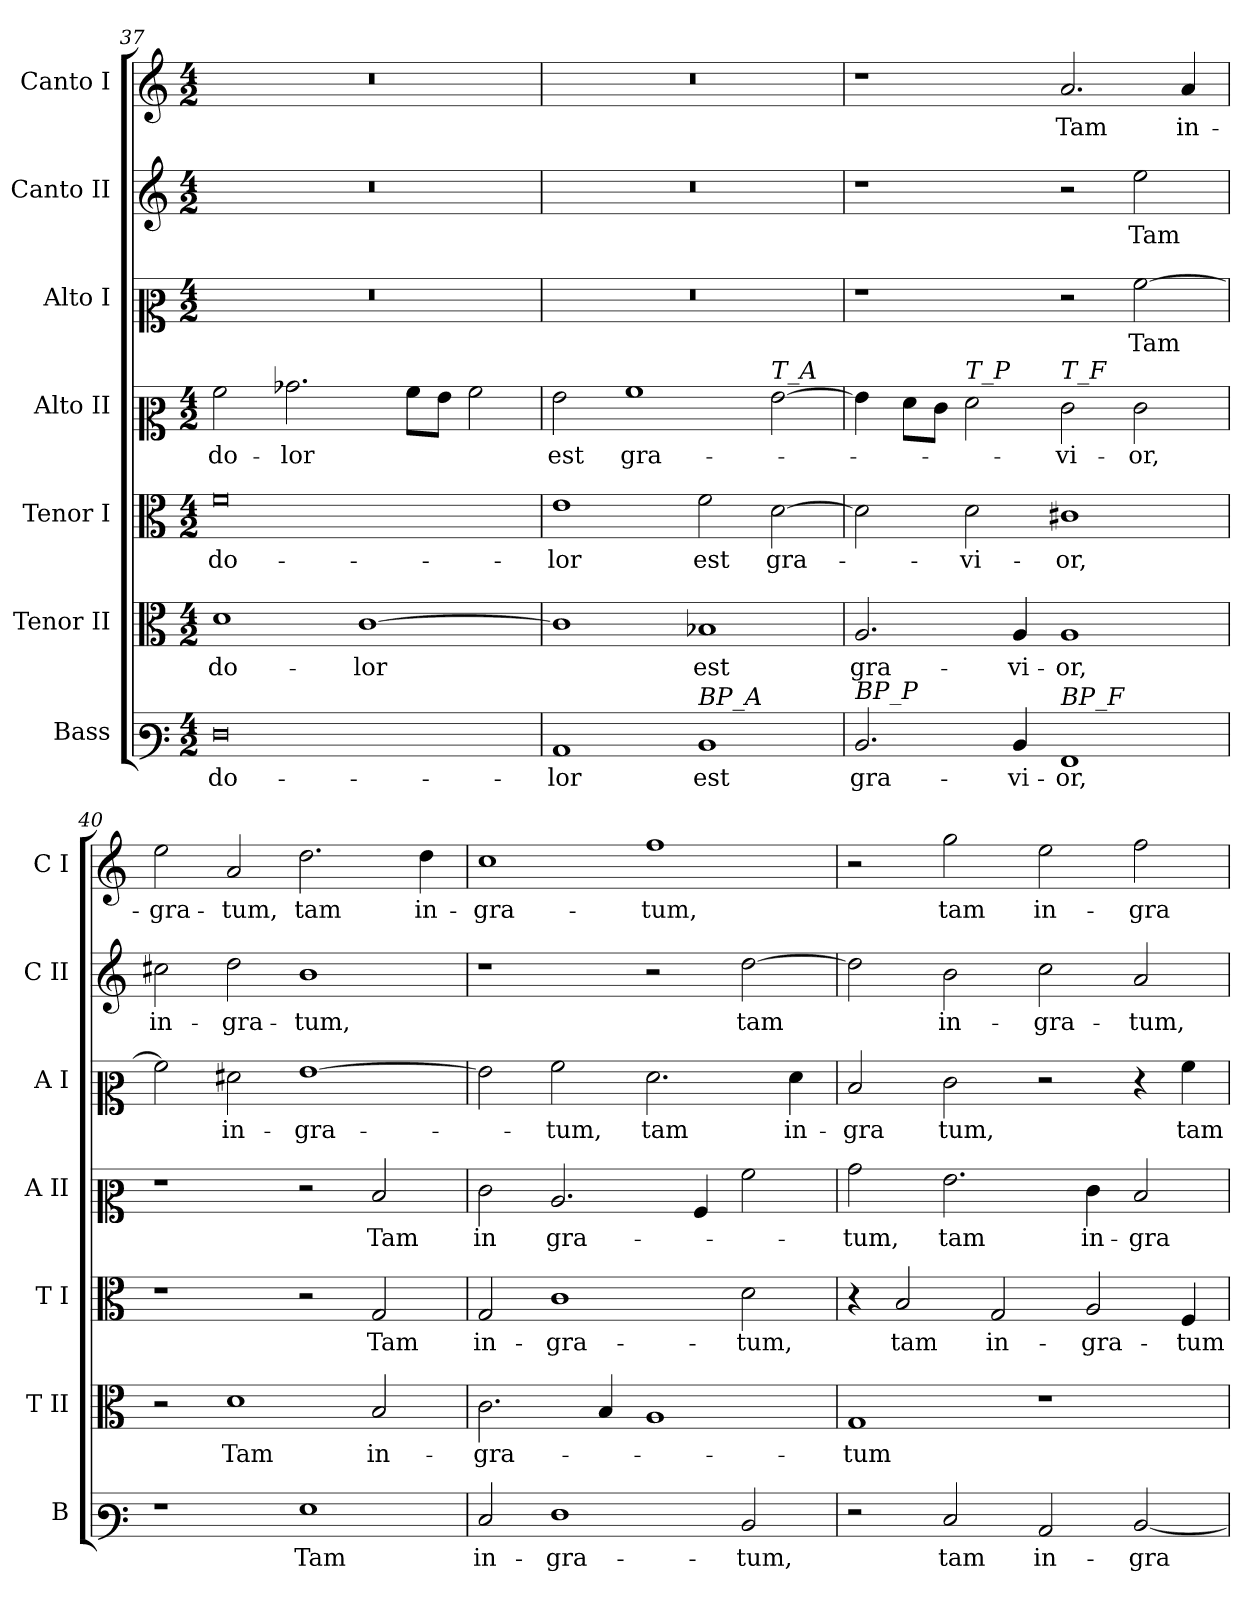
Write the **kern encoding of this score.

**kern	**text	**kern	**text	**kern	**text	**kern	**text	**kern	**text	**kern	**text	**kern	**text
*part7	*part7	*part6	*part6	*part5	*part5	*part4	*part4	*part3	*part3	*part2	*part2	*part1	*part1
*staff7	*staff7	*staff6	*staff6	*staff5	*staff5	*staff4	*staff4	*staff3	*staff3	*staff2	*staff2	*staff1	*staff1
*I"Bass	*	*I"Tenor II	*	*I"Tenor I	*	*I"Alto II	*	*I"Alto I	*	*I"Canto II	*	*I"Canto I	*
*I'B	*	*I'T II	*	*I'T I	*	*I'A II	*	*I'A I	*	*I'C II	*	*I'C I	*
*clefF3	*	*clefC3	*	*clefC3	*	*clefC2	*	*clefC2	*	*clefG2	*	*clefG2	*
*k[]	*	*k[]	*	*k[]	*	*k[]	*	*k[]	*	*k[]	*	*k[]	*
*M4/2	*	*M4/2	*	*M4/2	*	*M4/2	*	*M4/2	*	*M4/2	*	*M4/2	*
=37	=37	=37	=37	=37	=37	=37	=37	=37	=37	=37	=37	=37	=37
!	!LO:LY:b	!	!LO:LY:b	!	!LO:LY:b	!	!LO:LY:b	!	!	!	!	!	!
0F	do-	1d	do-	0f	do-	2a\	do-	0r	.	0r	.	0r	.
!	!	!	!	!	!	!	!LO:LY:b	!	!	!	!	!	!
.	.	.	.	.	.	2.b-X\	-lor	.	.	.	.	.	.
!	!	!	!LO:LY:b	!	!	!	!	!	!	!	!	!	!
.	.	[1c	-lor	.	.	.	.	.	.	.	.	.	.
.	.	.	.	.	.	8a\L	.	.	.	.	.	.	.
.	.	.	.	.	.	8g\J	.	.	.	.	.	.	.
.	.	.	.	.	.	2a\	.	.	.	.	.	.	.
=38	=38	=38	=38	=38	=38	=38	=38	=38	=38	=38	=38	=38	=38
!	!LO:LY:b	!	!	!	!LO:LY:b	!	!LO:LY:b	!	!	!	!	!	!
1C	-lor	1c]	.	1e	-lor	2g\	est	0r	.	0r	.	0r	.
!	!	!	!	!	!	!	!LO:LY:b	!	!	!	!	!	!
.	.	.	.	.	.	1a	gra-	.	.	.	.	.	.
!LO:TX:a:i:t=BP_A	!	!	!	!	!	!	!	!	!	!	!	!	!
!	!LO:LY:b	!	!LO:LY:b	!	!LO:LY:b	!	!	!	!	!	!	!	!
1D	est	1B-X	est	2f\	est	.	.	.	.	.	.	.	.
!	!	!	!	!	!	!LO:TX:a:i:t=T_A	!	!	!	!	!	!	!
!	!	!	!	!	!LO:LY:b	!	!	!	!	!	!	!	!
.	.	.	.	[2d\	gra-	[2g\	.	.	.	.	.	.	.
!!LO:LB:g=z
=39	=39	=39	=39	=39	=39	=39	=39	=39	=39	=39	=39	=39	=39
!LO:TX:a:i:t=BP_P	!	!	!	!	!	!	!	!	!	!	!	!	!
!	!LO:LY:b	!	!LO:LY:b	!	!	!	!	!	!	!	!	!	!
2.D/	gra-	2.A/	gra-	2d\]	.	4g\]	.	1r	.	1r	.	1r	.
.	.	.	.	.	.	8f\L	.	.	.	.	.	.	.
.	.	.	.	.	.	8e\J	.	.	.	.	.	.	.
!	!	!	!	!	!	!LO:TX:a:i:t=T_P	!	!	!	!	!	!	!
!	!	!	!	!	!LO:LY:b	!	!	!	!	!	!	!	!
.	.	.	.	2d\	-vi-	2f\	.	.	.	.	.	.	.
!	!LO:LY:b	!	!LO:LY:b	!	!	!	!	!	!	!	!	!	!
4D/	-vi-	4A/	-vi-	.	.	.	.	.	.	.	.	.	.
!	!	!	!	!	!	!LO:TX:a:i:t=T_F	!	!	!	!	!	!	!
!LO:TX:a:i:t=BP_F	!	!	!	!	!	!	!	!	!	!	!	!	!
!	!LO:LY:b	!	!LO:LY:b	!	!LO:LY:b	!	!LO:LY:b	!	!	!	!	!	!LO:LY:b
1AA	-or,	1A	-or,	1c#X	-or,	2e\	-vi-	2r	.	2r	.	2.a/	Tam
!	!	!	!	!	!	!	!LO:LY:b	!	!LO:LY:b	!	!LO:LY:b	!	!
.	.	.	.	.	.	2e\	-or,	[2a\	Tam	2ee\	Tam	.	.
!	!	!	!	!	!	!	!	!	!	!	!	!	!LO:LY:b
.	.	.	.	.	.	.	.	.	.	.	.	4a/	in-
=40	=40	=40	=40	=40	=40	=40	=40	=40	=40	=40	=40	=40	=40
!	!	!	!	!	!	!	!	!	!	!	!LO:LY:b	!	!LO:LY:b
1r	.	2r	.	1r	.	1r	.	2a\]	.	2cc#X\	in-	2ee\	-gra-
!	!	!	!LO:LY:b	!	!	!	!	!	!LO:LY:b	!	!LO:LY:b	!	!LO:LY:b
.	.	1d	Tam	.	.	.	.	2f#X\	in-	2dd\	-gra-	2a/	-tum,
!	!LO:LY:b	!	!	!	!	!	!	!	!LO:LY:b	!	!LO:LY:b	!	!LO:LY:b
1G	Tam	.	.	2r	.	2r	.	[1g	-gra-	1b	-tum,	2.dd\	tam
!	!	!	!LO:LY:b	!	!LO:LY:b	!	!LO:LY:b	!	!	!	!	!	!
.	.	2B/	in-	2G/	Tam	2d/	Tam	.	.	.	.	.	.
!	!	!	!	!	!	!	!	!	!	!	!	!	!LO:LY:b
.	.	.	.	.	.	.	.	.	.	.	.	4dd\	in-
=41	=41	=41	=41	=41	=41	=41	=41	=41	=41	=41	=41	=41	=41
!	!LO:LY:b	!	!LO:LY:b	!	!LO:LY:b	!	!LO:LY:b	!	!	!	!	!	!LO:LY:b
2E/	in-	2.c\	-gra-	2G/	in-	2e\	in	2g\]	.	1r	.	1cc	-gra-
!	!LO:LY:b	!	!	!	!LO:LY:b	!	!LO:LY:b	!	!LO:LY:b	!	!	!	!
1F	-gra-	.	.	1c	-gra-	2.c/	gra-	2a\	-tum,	.	.	.	.
.	.	4B/	.	.	.	.	.	.	.	.	.	.	.
!	!	!	!	!	!	!	!	!	!LO:LY:b	!	!	!	!LO:LY:b
.	.	1A	.	.	.	.	.	2.f\	tam	2r	.	1ff	-tum,
.	.	.	.	.	.	4A/	.	.	.	.	.	.	.
!	!LO:LY:b	!	!	!	!LO:LY:b	!	!	!	!	!	!LO:LY:b	!	!
2D/	-tum,	.	.	2d\	-tum,	2a\	.	.	.	[2dd\	tam	.	.
!	!	!	!	!	!	!	!	!	!LO:LY:b	!	!	!	!
.	.	.	.	.	.	.	.	4f\	in-	.	.	.	.
=42	=42	=42	=42	=42	=42	=42	=42	=42	=42	=42	=42	=42	=42
!	!	!	!LO:LY:b	!	!	!	!LO:LY:b	!	!LO:LY:b	!	!	!	!
2r	.	1G	-tum	4r	.	2b\	-tum,	2d/	-gra	2dd\]	.	2r	.
!	!	!	!	!	!LO:LY:b	!	!	!	!	!	!	!	!
.	.	.	.	2B/	tam	.	.	.	.	.	.	.	.
!	!LO:LY:b	!	!	!	!	!	!LO:LY:b	!	!LO:LY:b	!	!LO:LY:b	!	!LO:LY:b
2E/	tam	.	.	.	.	2.g\	tam	2e\	tum,	2b\	in-	2gg\	tam
!	!	!	!	!	!LO:LY:b	!	!	!	!	!	!	!	!
.	.	.	.	2G/	in-	.	.	.	.	.	.	.	.
!	!LO:LY:b	!	!	!	!	!	!	!	!	!	!LO:LY:b	!	!LO:LY:b
2C/	in-	1r	.	.	.	.	.	2r	.	2cc\	-gra-	2ee\	in-
!	!	!	!	!	!LO:LY:b	!	!LO:LY:b	!	!	!	!	!	!
.	.	.	.	2A/	-gra-	4e\	in-	.	.	.	.	.	.
!	!LO:LY:b	!	!	!	!	!	!LO:LY:b	!	!	!	!LO:LY:b	!	!LO:LY:b
[2D/	-gra-	.	.	.	.	2d/	-gra-	4r	.	2a/	-tum,	2ff\	-gra-
!	!	!	!	!	!LO:LY:b	!	!	!	!LO:LY:b	!	!	!	!
.	.	.	.	4F/	-tum	.	.	4a\	tam	.	.	.	.
=	=	=	=	=	=	=	=	=	=	=	=	=	=
*-	*-	*-	*-	*-	*-	*-	*-	*-	*-	*-	*-	*-	*-
